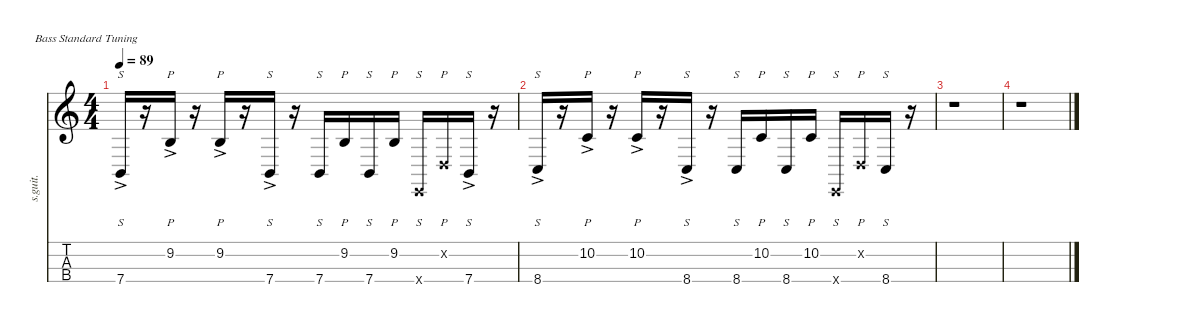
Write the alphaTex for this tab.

\defaultSystemsLayout 4
\hideDynamics
\bracketExtendMode nobrackets
\track ("Flea - Main Bass" "s.guit.") {instrument electricbassfinger}
\staff {score tabs}
\tuning (G2 D2 A1 E1)
\ts (4 4)
\tempo 89
\clef g2
\ks c
7.4{ac}.16{s lyrics (0 "") lyrics (1 "") lyrics (2 "") lyrics (3 "") lyrics (4 "") dy f} r.16 9.2{ac}.16{p lyrics (0 "") lyrics (1 "") lyrics (2 "") lyrics (3 "") lyrics (4 "")} r.16 9.2{ac}.16{p lyrics (0 "") lyrics (1 "") lyrics (2 "") lyrics (3 "") lyrics (4 "")} r.16 7.4{ac}.16{s lyrics (0 "") lyrics (1 "") lyrics (2 "") lyrics (3 "") lyrics (4 "")} r.16 7.4.16{s lyrics (0 "") lyrics (1 "") lyrics (2 "") lyrics (3 "") lyrics (4 "")} 9.2.16{p lyrics (0 "") lyrics (1 "") lyrics (2 "") lyrics (3 "") lyrics (4 "")} 7.4.16{s lyrics (0 "") lyrics (1 "") lyrics (2 "") lyrics (3 "") lyrics (4 "")} 9.2.16{p lyrics (0 "") lyrics (1 "") lyrics (2 "") lyrics (3 "") lyrics (4 "")} 0.4{x}.16{s lyrics (0 "") lyrics (1 "") lyrics (2 "") lyrics (3 "") lyrics (4 "")} 0.2{x}.16{p lyrics (0 "") lyrics (1 "") lyrics (2 "") lyrics (3 "") lyrics (4 "")} 7.4{ac}.16{s lyrics (0 "") lyrics (1 "") lyrics (2 "") lyrics (3 "") lyrics (4 "")} r.16 |
8.4{ac}.16{s lyrics (0 "") lyrics (1 "") lyrics (2 "") lyrics (3 "") lyrics (4 "")} r.16 10.2{ac}.16{p lyrics (0 "") lyrics (1 "") lyrics (2 "") lyrics (3 "") lyrics (4 "")} r.16 10.2{ac}.16{p lyrics (0 "") lyrics (1 "") lyrics (2 "") lyrics (3 "") lyrics (4 "")} r.16 8.4{ac}.16{s lyrics (0 "") lyrics (1 "") lyrics (2 "") lyrics (3 "") lyrics (4 "")} r.16 8.4.16{s lyrics (0 "") lyrics (1 "") lyrics (2 "") lyrics (3 "") lyrics (4 "")} 10.2.16{p lyrics (0 "") lyrics (1 "") lyrics (2 "") lyrics (3 "") lyrics (4 "")} 8.4.16{s lyrics (0 "") lyrics (1 "") lyrics (2 "") lyrics (3 "") lyrics (4 "")} 10.2.16{p lyrics (0 "") lyrics (1 "") lyrics (2 "") lyrics (3 "") lyrics (4 "")} 0.4{x}.16{s lyrics (0 "") lyrics (1 "") lyrics (2 "") lyrics (3 "") lyrics (4 "")} 0.2{x}.16{p lyrics (0 "") lyrics (1 "") lyrics (2 "") lyrics (3 "") lyrics (4 "")} 8.4.16{s lyrics (0 "") lyrics (1 "") lyrics (2 "") lyrics (3 "") lyrics (4 "")} r.16 |
r.1 |
r.1
